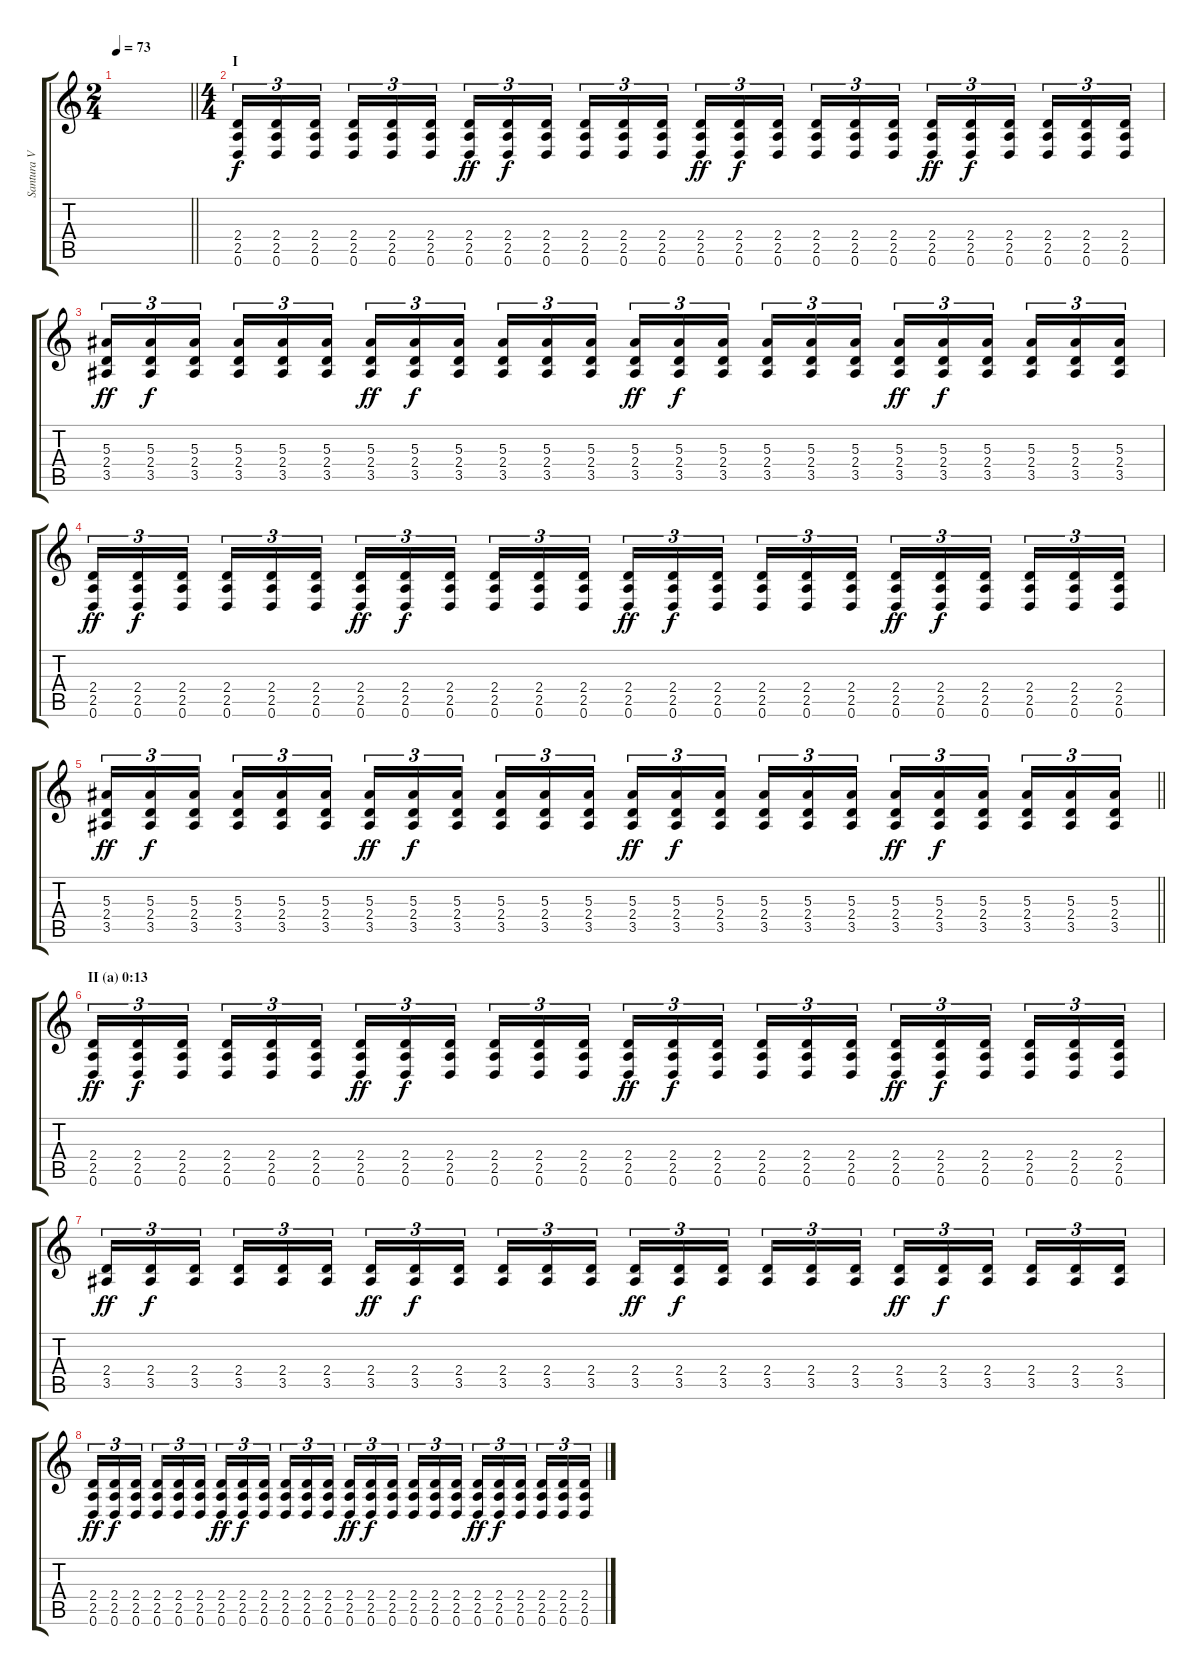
\track ("Santura V" "Santura V") {instrument overdrivenguitar}
\staff {score tabs}
\tuning (D4 A3 F3 C3 G2 D2) {hide}
\ts (2 4)
\tempo 73
\clef g2
\barLineRight lightlight
\ks c
|
\ts (4 4)
\section ("" "I")
(2.4 2.5 0.6).16{tu (3 2)} (2.4 2.5 0.6).16{tu (3 2) dy f} (2.4 2.5 0.6).16{tu (3 2) beam splitsecondary} (2.4 2.5 0.6).16{tu (3 2)} (2.4 2.5 0.6).16{tu (3 2)} (2.4 2.5 0.6).16{tu (3 2)} (2.4 2.5 0.6).16{tu (3 2) dy ff} (2.4 2.5 0.6).16{tu (3 2) dy f} (2.4 2.5 0.6).16{tu (3 2) beam splitsecondary} (2.4 2.5 0.6).16{tu (3 2)} (2.4 2.5 0.6).16{tu (3 2)} (2.4 2.5 0.6).16{tu (3 2)} (2.4 2.5 0.6).16{tu (3 2) dy ff} (2.4 2.5 0.6).16{tu (3 2) dy f} (2.4 2.5 0.6).16{tu (3 2) beam splitsecondary} (2.4 2.5 0.6).16{tu (3 2)} (2.4 2.5 0.6).16{tu (3 2)} (2.4 2.5 0.6).16{tu (3 2)} (2.4 2.5 0.6).16{tu (3 2) dy ff} (2.4 2.5 0.6).16{tu (3 2) dy f} (2.4 2.5 0.6).16{tu (3 2) beam splitsecondary} (2.4 2.5 0.6).16{tu (3 2)} (2.4 2.5 0.6).16{tu (3 2)} (2.4 2.5 0.6).16{tu (3 2)} |
(5.3 2.4 3.5).16{tu (3 2) dy ff} (5.3 2.4 3.5).16{tu (3 2) dy f} (5.3 2.4 3.5).16{tu (3 2) beam splitsecondary} (5.3 2.4 3.5).16{tu (3 2)} (5.3 2.4 3.5).16{tu (3 2)} (5.3 2.4 3.5).16{tu (3 2)} (5.3 2.4 3.5).16{tu (3 2) dy ff} (5.3 2.4 3.5).16{tu (3 2) dy f} (5.3 2.4 3.5).16{tu (3 2) beam splitsecondary} (5.3 2.4 3.5).16{tu (3 2)} (5.3 2.4 3.5).16{tu (3 2)} (5.3 2.4 3.5).16{tu (3 2)} (5.3 2.4 3.5).16{tu (3 2) dy ff} (5.3 2.4 3.5).16{tu (3 2) dy f} (5.3 2.4 3.5).16{tu (3 2) beam splitsecondary} (5.3 2.4 3.5).16{tu (3 2)} (5.3 2.4 3.5).16{tu (3 2)} (5.3 2.4 3.5).16{tu (3 2)} (5.3 2.4 3.5).16{tu (3 2) dy ff} (5.3 2.4 3.5).16{tu (3 2) dy f} (5.3 2.4 3.5).16{tu (3 2) beam splitsecondary} (5.3 2.4 3.5).16{tu (3 2)} (5.3 2.4 3.5).16{tu (3 2)} (5.3 2.4 3.5).16{tu (3 2)} |
(2.4 2.5 0.6).16{tu (3 2) dy ff} (2.4 2.5 0.6).16{tu (3 2) dy f} (2.4 2.5 0.6).16{tu (3 2) beam splitsecondary} (2.4 2.5 0.6).16{tu (3 2)} (2.4 2.5 0.6).16{tu (3 2)} (2.4 2.5 0.6).16{tu (3 2)} (2.4 2.5 0.6).16{tu (3 2) dy ff} (2.4 2.5 0.6).16{tu (3 2) dy f} (2.4 2.5 0.6).16{tu (3 2) beam splitsecondary} (2.4 2.5 0.6).16{tu (3 2)} (2.4 2.5 0.6).16{tu (3 2)} (2.4 2.5 0.6).16{tu (3 2)} (2.4 2.5 0.6).16{tu (3 2) dy ff} (2.4 2.5 0.6).16{tu (3 2) dy f} (2.4 2.5 0.6).16{tu (3 2) beam splitsecondary} (2.4 2.5 0.6).16{tu (3 2)} (2.4 2.5 0.6).16{tu (3 2)} (2.4 2.5 0.6).16{tu (3 2)} (2.4 2.5 0.6).16{tu (3 2) dy ff} (2.4 2.5 0.6).16{tu (3 2) dy f} (2.4 2.5 0.6).16{tu (3 2) beam splitsecondary} (2.4 2.5 0.6).16{tu (3 2)} (2.4 2.5 0.6).16{tu (3 2)} (2.4 2.5 0.6).16{tu (3 2)} |
\barLineRight lightlight
(5.3 2.4 3.5).16{tu (3 2) dy ff} (5.3 2.4 3.5).16{tu (3 2) dy f} (5.3 2.4 3.5).16{tu (3 2) beam splitsecondary} (5.3 2.4 3.5).16{tu (3 2)} (5.3 2.4 3.5).16{tu (3 2)} (5.3 2.4 3.5).16{tu (3 2)} (5.3 2.4 3.5).16{tu (3 2) dy ff} (5.3 2.4 3.5).16{tu (3 2) dy f} (5.3 2.4 3.5).16{tu (3 2) beam splitsecondary} (5.3 2.4 3.5).16{tu (3 2)} (5.3 2.4 3.5).16{tu (3 2)} (5.3 2.4 3.5).16{tu (3 2)} (5.3 2.4 3.5).16{tu (3 2) dy ff} (5.3 2.4 3.5).16{tu (3 2) dy f} (5.3 2.4 3.5).16{tu (3 2) beam splitsecondary} (5.3 2.4 3.5).16{tu (3 2)} (5.3 2.4 3.5).16{tu (3 2)} (5.3 2.4 3.5).16{tu (3 2)} (5.3 2.4 3.5).16{tu (3 2) dy ff} (5.3 2.4 3.5).16{tu (3 2) dy f} (5.3 2.4 3.5).16{tu (3 2) beam splitsecondary} (5.3 2.4 3.5).16{tu (3 2)} (5.3 2.4 3.5).16{tu (3 2)} (5.3 2.4 3.5).16{tu (3 2)} |
\section ("" "II (a) 0:13")
(2.4 2.5 0.6).16{tu (3 2) dy ff} (2.4 2.5 0.6).16{tu (3 2) dy f} (2.4 2.5 0.6).16{tu (3 2) beam splitsecondary} (2.4 2.5 0.6).16{tu (3 2)} (2.4 2.5 0.6).16{tu (3 2)} (2.4 2.5 0.6).16{tu (3 2)} (2.4 2.5 0.6).16{tu (3 2) dy ff} (2.4 2.5 0.6).16{tu (3 2) dy f} (2.4 2.5 0.6).16{tu (3 2) beam splitsecondary} (2.4 2.5 0.6).16{tu (3 2)} (2.4 2.5 0.6).16{tu (3 2)} (2.4 2.5 0.6).16{tu (3 2)} (2.4 2.5 0.6).16{tu (3 2) dy ff} (2.4 2.5 0.6).16{tu (3 2) dy f} (2.4 2.5 0.6).16{tu (3 2) beam splitsecondary} (2.4 2.5 0.6).16{tu (3 2)} (2.4 2.5 0.6).16{tu (3 2)} (2.4 2.5 0.6).16{tu (3 2)} (2.4 2.5 0.6).16{tu (3 2) dy ff} (2.4 2.5 0.6).16{tu (3 2) dy f} (2.4 2.5 0.6).16{tu (3 2) beam splitsecondary} (2.4 2.5 0.6).16{tu (3 2)} (2.4 2.5 0.6).16{tu (3 2)} (2.4 2.5 0.6).16{tu (3 2)} |
(2.4 3.5).16{tu (3 2) dy ff} (2.4 3.5).16{tu (3 2) dy f} (2.4 3.5).16{tu (3 2) beam splitsecondary} (2.4 3.5).16{tu (3 2)} (2.4 3.5).16{tu (3 2)} (2.4 3.5).16{tu (3 2)} (2.4 3.5).16{tu (3 2) dy ff} (2.4 3.5).16{tu (3 2) dy f} (2.4 3.5).16{tu (3 2) beam splitsecondary} (2.4 3.5).16{tu (3 2)} (2.4 3.5).16{tu (3 2)} (2.4 3.5).16{tu (3 2)} (2.4 3.5).16{tu (3 2) dy ff} (2.4 3.5).16{tu (3 2) dy f} (2.4 3.5).16{tu (3 2) beam splitsecondary} (2.4 3.5).16{tu (3 2)} (2.4 3.5).16{tu (3 2)} (2.4 3.5).16{tu (3 2)} (2.4 3.5).16{tu (3 2) dy ff} (2.4 3.5).16{tu (3 2) dy f} (2.4 3.5).16{tu (3 2) beam splitsecondary} (2.4 3.5).16{tu (3 2)} (2.4 3.5).16{tu (3 2)} (2.4 3.5).16{tu (3 2)} |
(2.4 2.5 0.6).16{tu (3 2) dy ff} (2.4 2.5 0.6).16{tu (3 2) dy f} (2.4 2.5 0.6).16{tu (3 2) beam splitsecondary} (2.4 2.5 0.6).16{tu (3 2)} (2.4 2.5 0.6).16{tu (3 2)} (2.4 2.5 0.6).16{tu (3 2)} (2.4 2.5 0.6).16{tu (3 2) dy ff} (2.4 2.5 0.6).16{tu (3 2) dy f} (2.4 2.5 0.6).16{tu (3 2) beam splitsecondary} (2.4 2.5 0.6).16{tu (3 2)} (2.4 2.5 0.6).16{tu (3 2)} (2.4 2.5 0.6).16{tu (3 2)} (2.4 2.5 0.6).16{tu (3 2) dy ff} (2.4 2.5 0.6).16{tu (3 2) dy f} (2.4 2.5 0.6).16{tu (3 2) beam splitsecondary} (2.4 2.5 0.6).16{tu (3 2)} (2.4 2.5 0.6).16{tu (3 2)} (2.4 2.5 0.6).16{tu (3 2)} (2.4 2.5 0.6).16{tu (3 2) dy ff} (2.4 2.5 0.6).16{tu (3 2) dy f} (2.4 2.5 0.6).16{tu (3 2) beam splitsecondary} (2.4 2.5 0.6).16{tu (3 2)} (2.4 2.5 0.6).16{tu (3 2)} (2.4 2.5 0.6).16{tu (3 2)}
